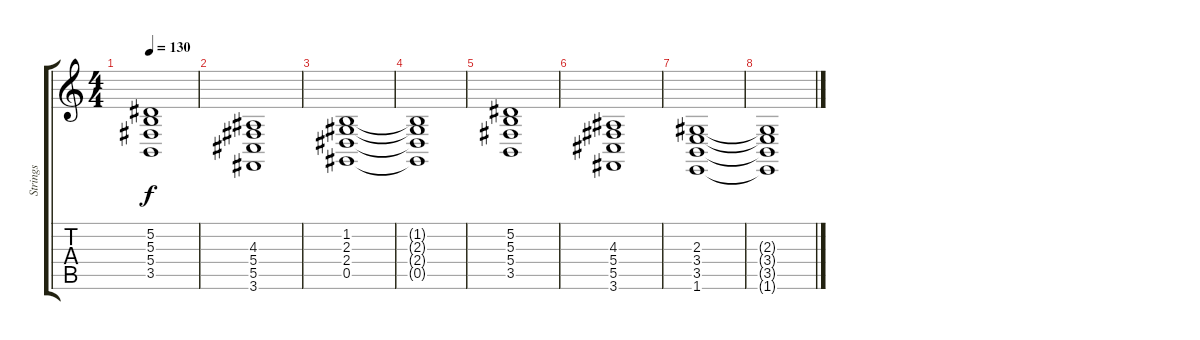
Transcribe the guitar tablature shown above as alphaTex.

\track ("Strings" "Strings") {instrument synthstrings1}
\staff {score tabs}
\tuning (Eb4 Bb3 Gb3 Db3 Ab2 Eb2) {hide}
\ts (4 4)
\tempo 130
\clef g2
\ks c
(5.2 5.3 5.4 3.5).1{dy f volume 5} |
(4.3 5.4 5.5 3.6).1{volume 4} |
(1.2 2.3 2.4 0.5).1{volume 4} |
(1.2{t} 2.3{t} 2.4{t} 0.5{t}).1 |
(5.2 5.3 5.4 3.5).1{volume 3} |
(4.3 5.4 5.5 3.6).1{volume 2} |
(2.3 3.4 3.5 1.6).1{volume 1} |
(2.3{t} 3.4{t} 3.5{t} 1.6{t}).1{volume 0}
